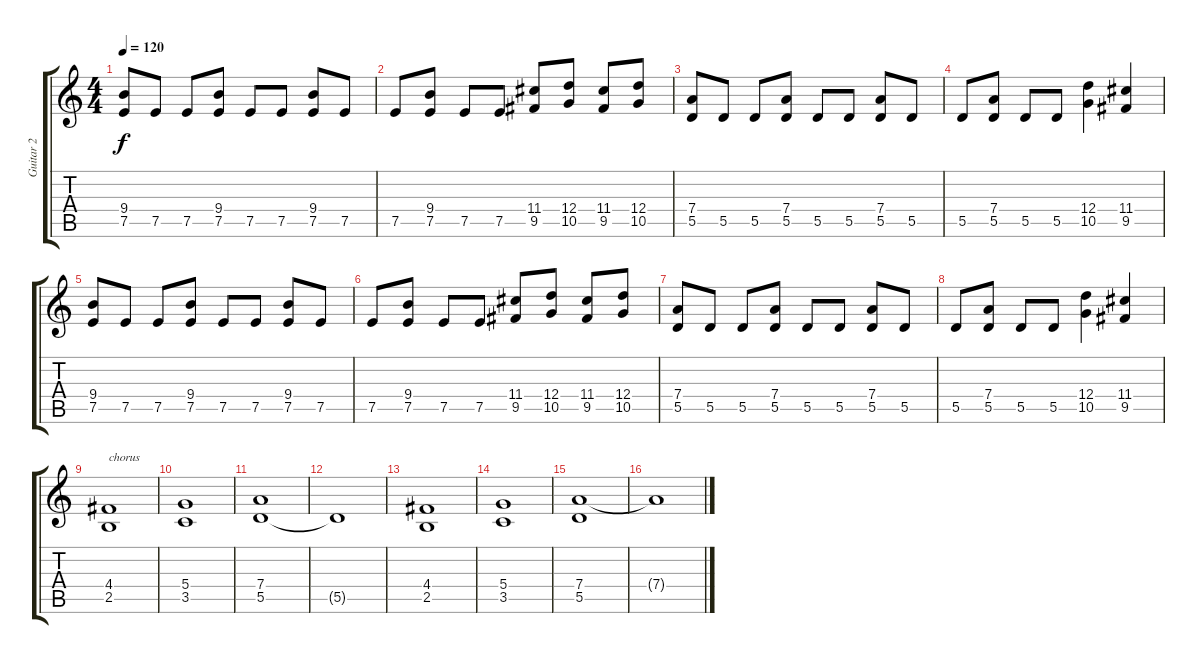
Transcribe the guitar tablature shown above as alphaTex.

\track ("Guitar 2" "Guitar 2") {instrument distortionguitar}
\staff {score tabs}
\tuning (E4 B3 G3 D3 A2 E2) {hide}
\ts (4 4)
\tempo 120
\clef g2
\ks c
(9.4 7.5).8{dy f} 7.5.8 7.5.8 (9.4 7.5).8 7.5.8 7.5.8 (9.4 7.5).8 7.5.8 |
7.5.8 (9.4 7.5).8 7.5.8 7.5.8 (11.4 9.5).8 (12.4 10.5).8 (11.4 9.5).8 (12.4 10.5).8 |
(7.4 5.5).8 5.5.8 5.5.8 (7.4 5.5).8 5.5.8 5.5.8 (7.4 5.5).8 5.5.8 |
5.5.8 (7.4 5.5).8 5.5.8 5.5.8 (12.4 10.5).4 (11.4 9.5).4 |
(9.4 7.5).8 7.5.8 7.5.8 (9.4 7.5).8 7.5.8 7.5.8 (9.4 7.5).8 7.5.8 |
7.5.8 (9.4 7.5).8 7.5.8 7.5.8 (11.4 9.5).8 (12.4 10.5).8 (11.4 9.5).8 (12.4 10.5).8 |
(7.4 5.5).8 5.5.8 5.5.8 (7.4 5.5).8 5.5.8 5.5.8 (7.4 5.5).8 5.5.8 |
5.5.8 (7.4 5.5).8 5.5.8 5.5.8 (12.4 10.5).4 (11.4 9.5).4 |
(4.4 2.5).1{txt "chorus"} |
(5.4 3.5).1 |
(7.4 5.5).1 |
5.5{t}.1 |
(4.4 2.5).1 |
(5.4 3.5).1 |
(7.4 5.5).1 |
7.4{t}.1
